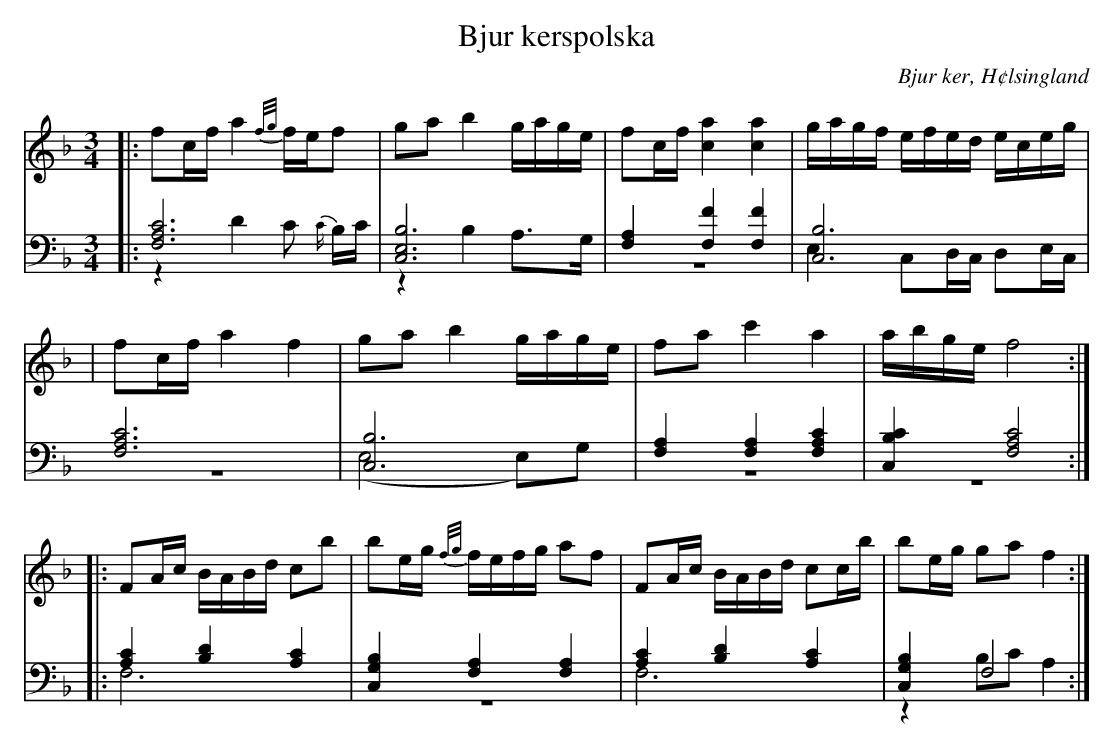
X:1
T: Bjur kerspolska
O: Bjur ker, H¢lsingland
M: 3/4
L: 1/8
K: F
V:1
V:2
V:3 merge
V: 1
|:fc/f/ a2 {f/g/}f/e/f|ga b2 g/a/g/e/|fc/f/ [c2a2] [c2a2]|g/a/g/f/ e/f/e/d/ e/c/e/g/|
|fc/f/ a2 f2|ga b2 g/a/g/e/|fa c'2 a2| a/b/g/e/ f4:|
|:FA/c/ B/A/B/d/ cb|be/g/ {f/g/}f/e/f/g/ af|FA/c/ B/A/B/d/ cc/b/|be/g/ ga f2:|
V:2 clef=bass
|:[F,6A,6C6]|[C,6E,6B,6]|[F,2A,2] [F,2F2] [F,2F2]|[C,6B,6]|
[F,6A,6C6]|[C,6B,6]|[F,2A,2] [F,2A,2] [F,2A,2C2]|[C,2B,2C2] [F,4A,4C4]:|
 |:[A,2C2] [B,2D2] [A,2C2]|[C,2G,2B,2] [F,2A,2] [F,2A,2]|[A,2C2] [B,2D2] [A,2C2]|[C,2G,2B,2] F,4 :|
V:3 clef=bass
 |:z2D2 C {C/}B,/C/|z2 B,2 A,>G,|z6|E,2 C,D,/C,/ D,E,/C,/|
 |z6|(E,4 E,)G,|z6|z6:|
|:F,6|z6|F,6|z2 B,C A,2:|
